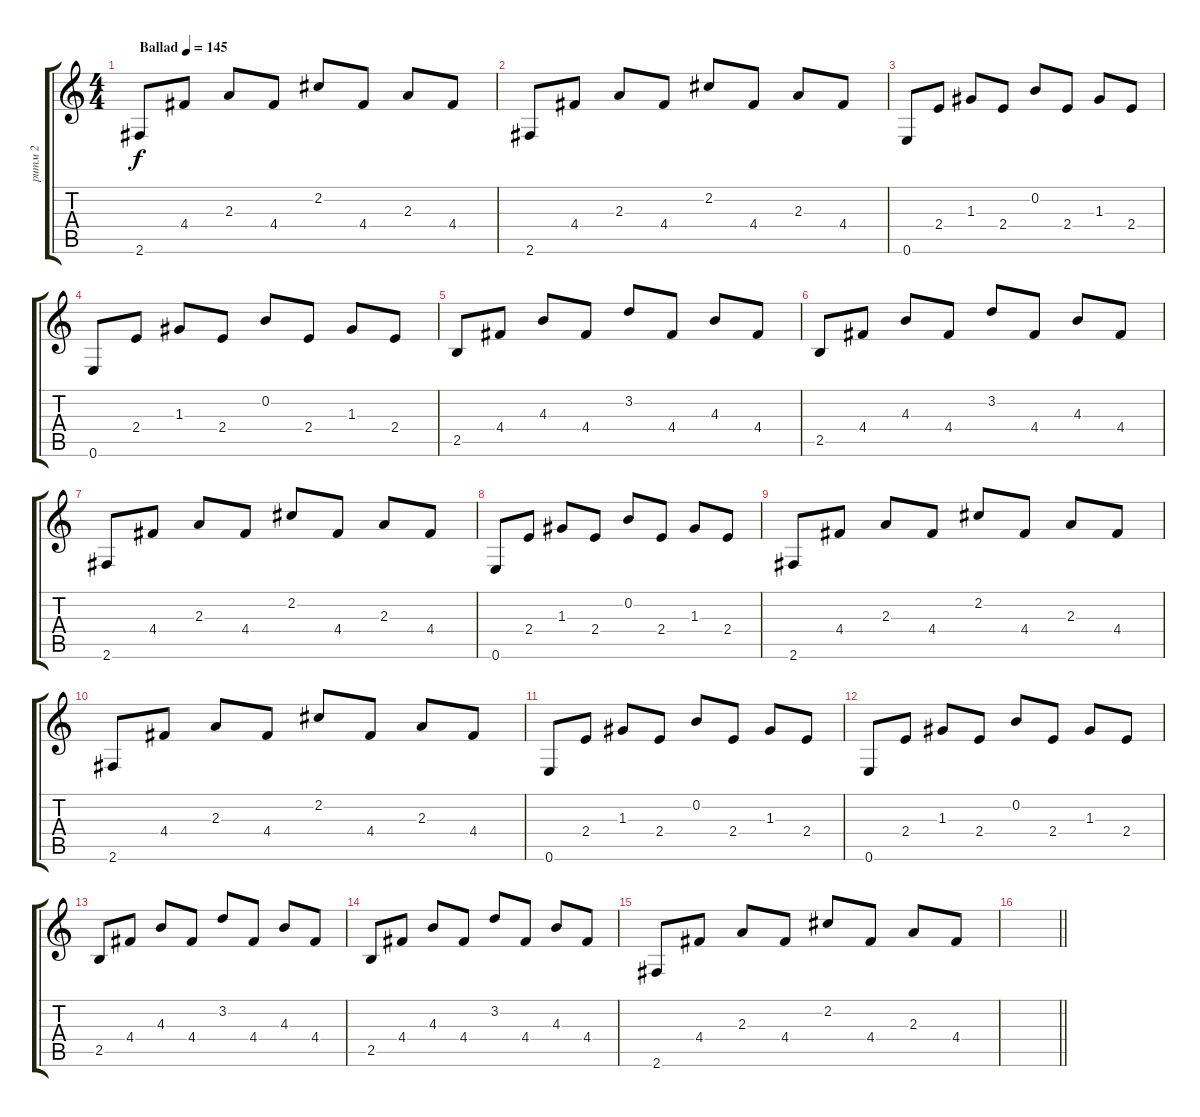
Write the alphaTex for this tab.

\track ("ритм 2" "ритм 2") {instrument acousticguitarsteel}
\staff {score tabs}
\tuning (E4 B3 G3 D3 A2 E2) {hide}
\ts (4 4)
\tempo (145 "Ballad")
\clef g2
\ks c
2.6.8{dy f instrument acousticguitarsteel} 4.4.8 2.3.8 4.4.8 2.2.8 4.4.8 2.3.8 4.4.8 |
2.6.8 4.4.8 2.3.8 4.4.8 2.2.8 4.4.8 2.3.8 4.4.8 |
0.6.8 2.4.8 1.3.8 2.4.8 0.2.8 2.4.8 1.3.8 2.4.8 |
0.6.8 2.4.8 1.3.8 2.4.8 0.2.8 2.4.8 1.3.8 2.4.8 |
2.5.8 4.4.8 4.3.8 4.4.8 3.2.8 4.4.8 4.3.8 4.4.8 |
2.5.8 4.4.8 4.3.8 4.4.8 3.2.8 4.4.8 4.3.8 4.4.8 |
2.6.8 4.4.8 2.3.8 4.4.8 2.2.8 4.4.8 2.3.8 4.4.8 |
0.6.8 2.4.8 1.3.8 2.4.8 0.2.8 2.4.8 1.3.8 2.4.8 |
2.6.8 4.4.8 2.3.8 4.4.8 2.2.8 4.4.8 2.3.8 4.4.8 |
2.6.8 4.4.8 2.3.8 4.4.8 2.2.8 4.4.8 2.3.8 4.4.8 |
0.6.8 2.4.8 1.3.8 2.4.8 0.2.8 2.4.8 1.3.8 2.4.8 |
0.6.8 2.4.8 1.3.8 2.4.8 0.2.8 2.4.8 1.3.8 2.4.8 |
2.5.8 4.4.8 4.3.8 4.4.8 3.2.8 4.4.8 4.3.8 4.4.8 |
2.5.8 4.4.8 4.3.8 4.4.8 3.2.8 4.4.8 4.3.8 4.4.8 |
2.6.8 4.4.8 2.3.8 4.4.8 2.2.8 4.4.8 2.3.8 4.4.8 |
\barLineRight lightlight
